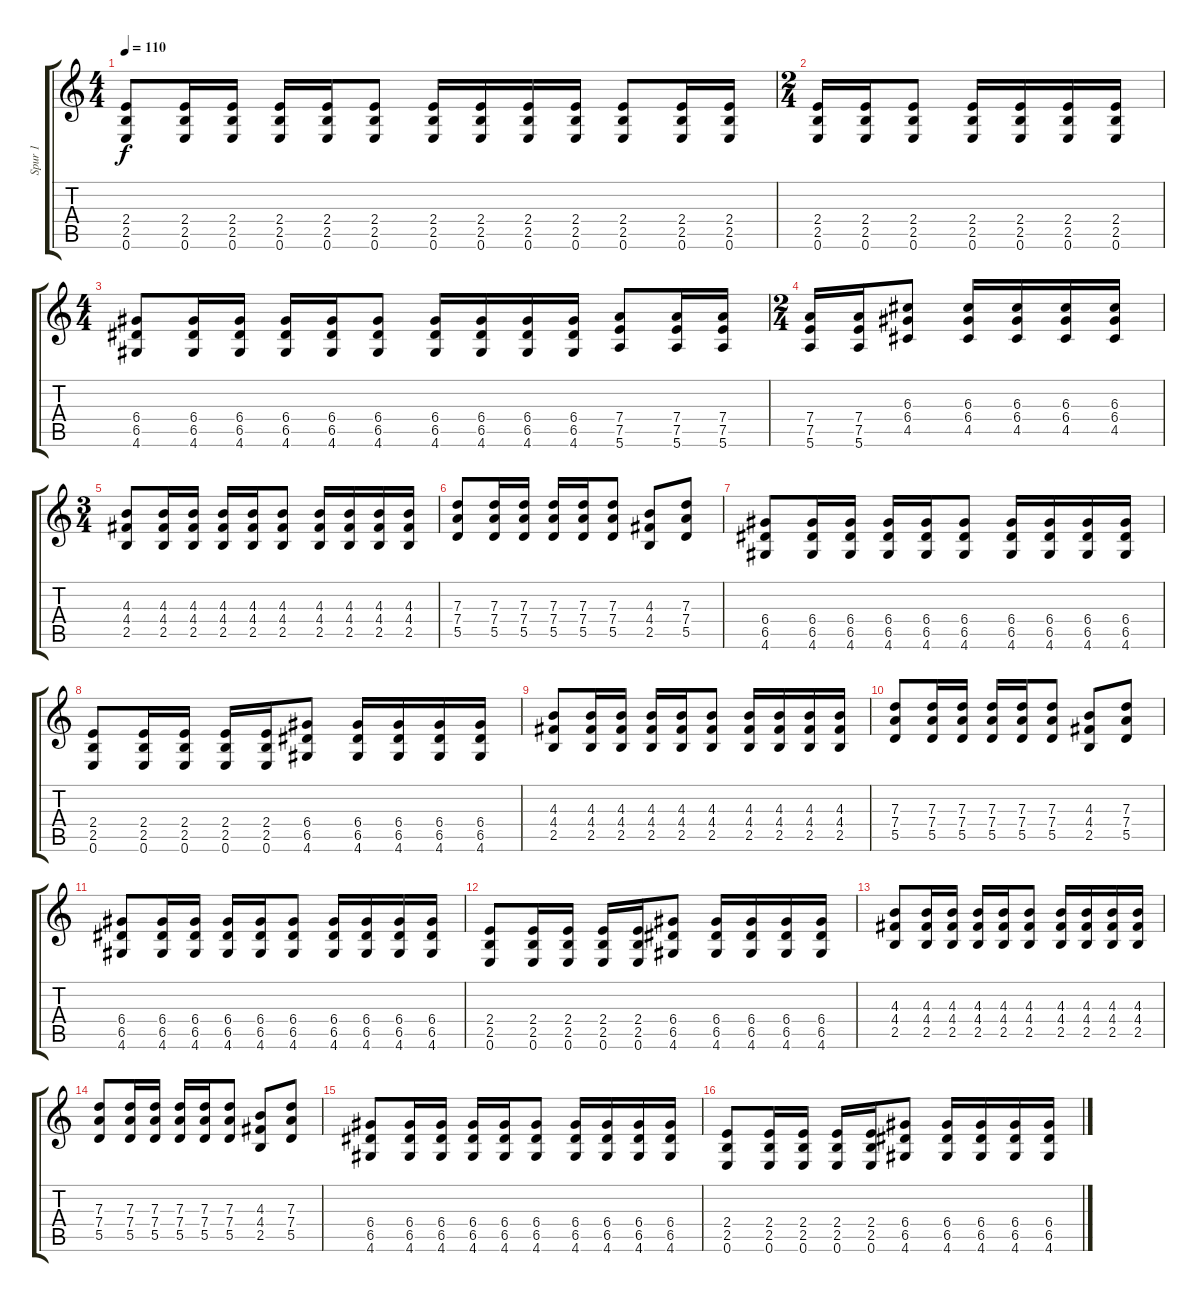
\track ("Spur 1" "Spur 1") {instrument distortionguitar}
\staff {score tabs}
\tuning (E4 B3 G3 D3 A2 E2) {hide}
\ts (4 4)
\tempo 110
\clef g2
\ks c
(2.4 2.5 0.6).8{dy f} (2.4 2.5 0.6).16 (2.4 2.5 0.6).16 (2.4 2.5 0.6).16 (2.4 2.5 0.6).16 (2.4 2.5 0.6).8 (2.4 2.5 0.6).16 (2.4 2.5 0.6).16 (2.4 2.5 0.6).16 (2.4 2.5 0.6).16 (2.4 2.5 0.6).8 (2.4 2.5 0.6).16 (2.4 2.5 0.6).16 |
\ts (2 4)
(2.4 2.5 0.6).16 (2.4 2.5 0.6).16 (2.4 2.5 0.6).8 (2.4 2.5 0.6).16 (2.4 2.5 0.6).16 (2.4 2.5 0.6).16 (2.4 2.5 0.6).16 |
\ts (4 4)
(6.4 6.5 4.6).8 (6.4 6.5 4.6).16 (6.4 6.5 4.6).16 (6.4 6.5 4.6).16 (6.4 6.5 4.6).16 (6.4 6.5 4.6).8 (6.4 6.5 4.6).16 (6.4 6.5 4.6).16 (6.4 6.5 4.6).16 (6.4 6.5 4.6).16 (7.4 7.5 5.6).8 (7.4 7.5 5.6).16 (7.4 7.5 5.6).16 |
\ts (2 4)
(7.4 7.5 5.6).16 (7.4 7.5 5.6).16 (6.3 6.4 4.5).8 (6.3 6.4 4.5).16 (6.3 6.4 4.5).16 (6.3 6.4 4.5).16 (6.3 6.4 4.5).16 |
\ts (3 4)
(4.3 4.4 2.5).8 (4.3 4.4 2.5).16 (4.3 4.4 2.5).16 (4.3 4.4 2.5).16 (4.3 4.4 2.5).16 (4.3 4.4 2.5).8 (4.3 4.4 2.5).16 (4.3 4.4 2.5).16 (4.3 4.4 2.5).16 (4.3 4.4 2.5).16 |
(7.3 7.4 5.5).8 (7.3 7.4 5.5).16 (7.3 7.4 5.5).16 (7.3 7.4 5.5).16 (7.3 7.4 5.5).16 (7.3 7.4 5.5).8 (4.3 4.4 2.5).8 (7.3 7.4 5.5).8 |
(6.4 6.5 4.6).8 (6.4 6.5 4.6).16 (6.4 6.5 4.6).16 (6.4 6.5 4.6).16 (6.4 6.5 4.6).16 (6.4 6.5 4.6).8 (6.4 6.5 4.6).16 (6.4 6.5 4.6).16 (6.4 6.5 4.6).16 (6.4 6.5 4.6).16 |
(2.4 2.5 0.6).8 (2.4 2.5 0.6).16 (2.4 2.5 0.6).16 (2.4 2.5 0.6).16 (2.4 2.5 0.6).16 (6.4 6.5 4.6).8 (6.4 6.5 4.6).16 (6.4 6.5 4.6).16 (6.4 6.5 4.6).16 (6.4 6.5 4.6).16 |
(4.3 4.4 2.5).8 (4.3 4.4 2.5).16 (4.3 4.4 2.5).16 (4.3 4.4 2.5).16 (4.3 4.4 2.5).16 (4.3 4.4 2.5).8 (4.3 4.4 2.5).16 (4.3 4.4 2.5).16 (4.3 4.4 2.5).16 (4.3 4.4 2.5).16 |
(7.3 7.4 5.5).8 (7.3 7.4 5.5).16 (7.3 7.4 5.5).16 (7.3 7.4 5.5).16 (7.3 7.4 5.5).16 (7.3 7.4 5.5).8 (4.3 4.4 2.5).8 (7.3 7.4 5.5).8 |
(6.4 6.5 4.6).8 (6.4 6.5 4.6).16 (6.4 6.5 4.6).16 (6.4 6.5 4.6).16 (6.4 6.5 4.6).16 (6.4 6.5 4.6).8 (6.4 6.5 4.6).16 (6.4 6.5 4.6).16 (6.4 6.5 4.6).16 (6.4 6.5 4.6).16 |
(2.4 2.5 0.6).8 (2.4 2.5 0.6).16 (2.4 2.5 0.6).16 (2.4 2.5 0.6).16 (2.4 2.5 0.6).16 (6.4 6.5 4.6).8 (6.4 6.5 4.6).16 (6.4 6.5 4.6).16 (6.4 6.5 4.6).16 (6.4 6.5 4.6).16 |
(4.3 4.4 2.5).8 (4.3 4.4 2.5).16 (4.3 4.4 2.5).16 (4.3 4.4 2.5).16 (4.3 4.4 2.5).16 (4.3 4.4 2.5).8 (4.3 4.4 2.5).16 (4.3 4.4 2.5).16 (4.3 4.4 2.5).16 (4.3 4.4 2.5).16 |
(7.3 7.4 5.5).8 (7.3 7.4 5.5).16 (7.3 7.4 5.5).16 (7.3 7.4 5.5).16 (7.3 7.4 5.5).16 (7.3 7.4 5.5).8 (4.3 4.4 2.5).8 (7.3 7.4 5.5).8 |
(6.4 6.5 4.6).8 (6.4 6.5 4.6).16 (6.4 6.5 4.6).16 (6.4 6.5 4.6).16 (6.4 6.5 4.6).16 (6.4 6.5 4.6).8 (6.4 6.5 4.6).16 (6.4 6.5 4.6).16 (6.4 6.5 4.6).16 (6.4 6.5 4.6).16 |
(2.4 2.5 0.6).8 (2.4 2.5 0.6).16 (2.4 2.5 0.6).16 (2.4 2.5 0.6).16 (2.4 2.5 0.6).16 (6.4 6.5 4.6).8 (6.4 6.5 4.6).16 (6.4 6.5 4.6).16 (6.4 6.5 4.6).16 (6.4 6.5 4.6).16
